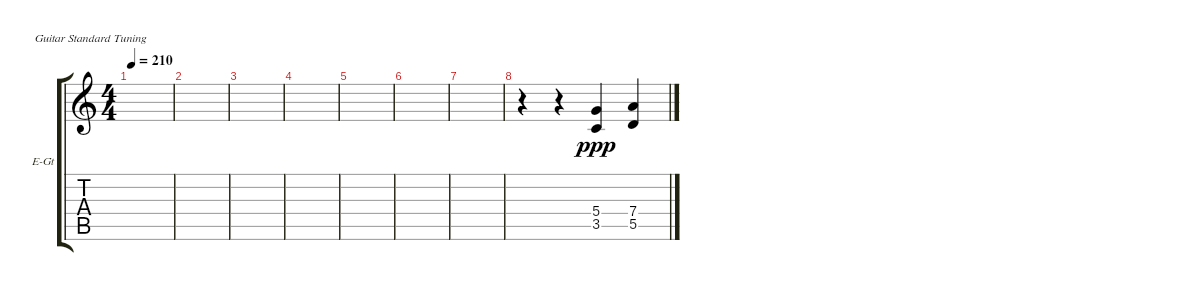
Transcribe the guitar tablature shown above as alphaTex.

\bracketExtendMode groupsimilarinstruments
\firstSystemTrackNameOrientation horizontal
\otherSystemsTrackNameOrientation horizontal
\track ("left" "E-Gt") {instrument distortionguitar}
\staff {score tabs}
\tuning (E4 B3 G3 D3 A2 E2)
\ts (4 4)
\tempo 210
\clef g2
\ks c
|
|
|
|
|
|
|
r.4 r.4 (3.5 5.4).4{dy ppp} (5.5 7.4).4
